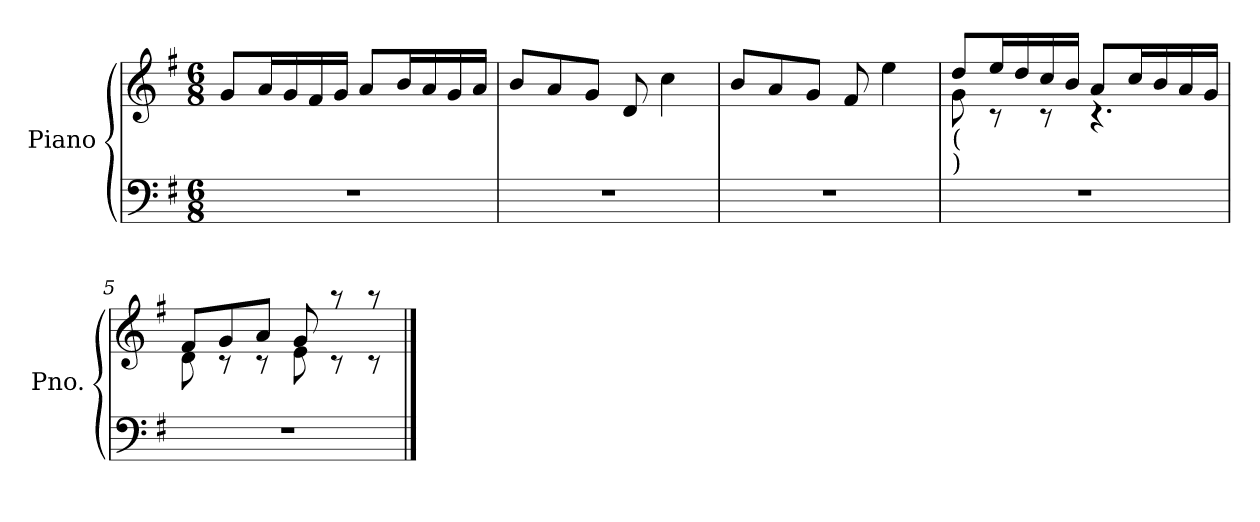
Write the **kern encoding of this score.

**kern	**kern
*part1	*part1
*staff2	*staff1
*I"Piano	*
*I'Pno.	*
*clefF4	*clefG2
*k[f#]	*k[f#]
*G:	*G:
*M6/8	*M6/8
=1	=1
2.r	8g/L
.	16a/L
.	16g/
.	16f#/
.	16g/JJ
.	8a/L
.	16b/L
.	16a/
.	16g/
.	16a/JJ
=2	=2
2.r	8b/L
.	8a/
.	8g/J
.	8d/
.	4cc\
=3	=3
2.r	8b/L
.	8a/
.	8g/J
.	8f#/
.	4ee\
=4	=4
*	*^
!	!LO:TX:b:t=(	!
!	!LO:TX:b:t=)	!
2.r	8dd/L	8g\
.	16ee/L	8rc
.	16dd/	.
.	16cc/	8rc
.	16b/JJ	.
.	8a/L	4.rc
.	16cc/L	.
.	16b/	.
.	16a/	.
.	16g/JJ	.
=5	=5	=5
2.r	8f#/L	8d\
.	8g/	8rc
.	8a/J	8rc
.	8g/	8e\
.	8raa	8rc
.	8raa	8rc
*	*v	*v
==	==
*-	*-
